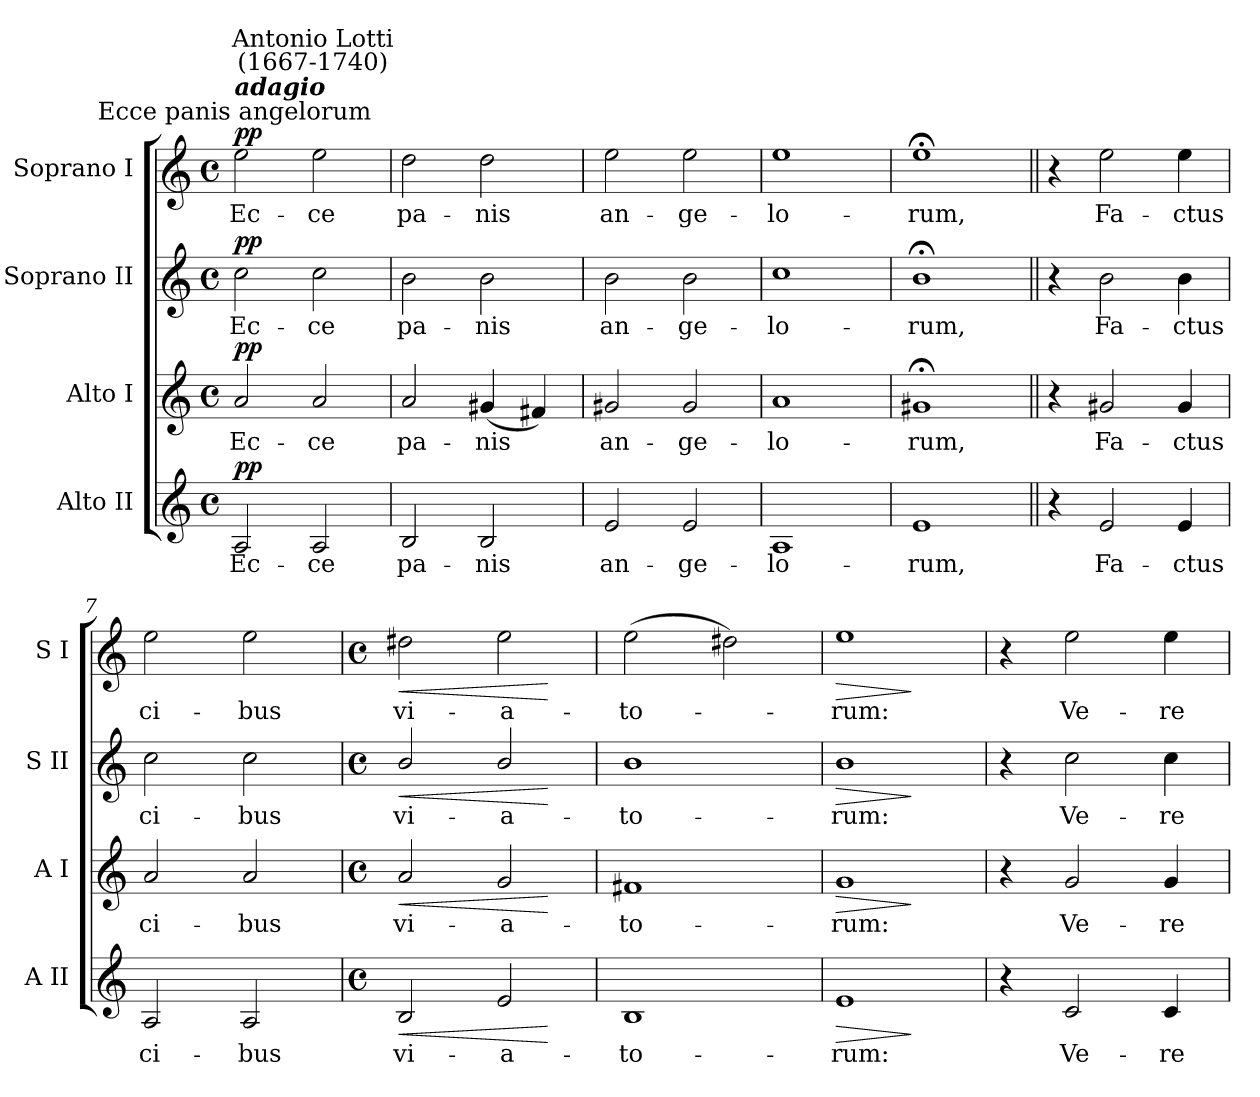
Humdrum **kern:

**kern	**text	**dynam	**kern	**text	**dynam	**kern	**text	**dynam	**kern	**text	**dynam
*part4	*part4	*part4	*part3	*part3	*part3	*part2	*part2	*part2	*part1	*part1	*part1
*staff4	*staff4	*staff4	*staff3	*staff3	*staff3	*staff2	*staff2	*staff2	*staff1	*staff1	*staff1
*I"Alto II	*	*	*I"Alto I	*	*	*I"Soprano II	*	*	*I"Soprano I	*	*
*I'A II	*	*	*I'A I	*	*	*I'S II	*	*	*I'S I	*	*
*clefG2	*	*	*clefG2	*	*	*clefG2	*	*	*clefG2	*	*
*k[]	*	*	*k[]	*	*	*k[]	*	*	*k[]	*	*
*C:	*	*	*C:	*	*	*C:	*	*	*C:	*	*
*M4/4	*	*	*M4/4	*	*	*M4/4	*	*	*M4/4	*	*
*met(c)	*	*	*met(c)	*	*	*met(c)	*	*	*met(c)	*	*
=1	=1	=1	=1	=1	=1	=1	=1	=1	=1	=1	=1
!	!	!	!	!	!	!	!	!	!LO:TX:a:cj:t=Ecce panis angelorum	!	!
!	!	!	!	!	!	!	!	!	!LO:TX:a:Bi:t=adagio	!	!
!	!LO:LY:b	!LO:DY:b	!	!LO:LY:b	!LO:DY:b	!	!LO:LY:b	!LO:DY:b	!	!LO:LY:b	!LO:DY:b
2A	Ec-	pp	2a	Ec-	pp	2cc	Ec-	pp	2ee	Ec-	pp
!	!	!	!	!	!	!	!	!	!LO:TX:a:cj:t=Antonio Lotti\n(1667-1740)	!	!
!	!LO:LY:b	!	!	!LO:LY:b	!	!	!LO:LY:b	!	!	!LO:LY:b	!
2A	-ce	.	2a	-ce	.	2cc	-ce	.	2ee	-ce	.
=2	=2	=2	=2	=2	=2	=2	=2	=2	=2	=2	=2
!	!LO:LY:b	!	!	!LO:LY:b	!	!	!LO:LY:b	!	!	!LO:LY:b	!
2B	pa-	.	2a	pa-	.	2b	pa-	.	2dd	pa-	.
!	!LO:LY:b	!	!	!LO:LY:b	!	!	!LO:LY:b	!	!	!LO:LY:b	!
2B	-nis	.	(<4g#X	-nis	.	2b	-nis	.	2dd	-nis	.
.	.	.	4f#X)	.	.	.	.	.	.	.	.
=3	=3	=3	=3	=3	=3	=3	=3	=3	=3	=3	=3
!	!LO:LY:b	!	!	!LO:LY:b	!	!	!LO:LY:b	!	!	!LO:LY:b	!
2e	an-	.	2g#X	an-	.	2b	an-	.	2ee	an-	.
!	!LO:LY:b	!	!	!LO:LY:b	!	!	!LO:LY:b	!	!	!LO:LY:b	!
2e	-ge-	.	2g#	-ge-	.	2b	-ge-	.	2ee	-ge-	.
=4	=4	=4	=4	=4	=4	=4	=4	=4	=4	=4	=4
!	!LO:LY:b	!	!	!LO:LY:b	!	!	!LO:LY:b	!	!	!LO:LY:b	!
1A	-lo-	.	1a	-lo-	.	1cc	-lo-	.	1ee	-lo-	.
=5	=5	=5	=5	=5	=5	=5	=5	=5	=5	=5	=5
!	!LO:LY:b	!	!	!LO:LY:b	!	!	!LO:LY:b	!	!	!LO:LY:b	!
1e	-rum,	.	1g#X;<	-rum,	.	1b;<	-rum,	.	1ee;<	-rum,	.
=6||	=6||	=6||	=6||	=6||	=6||	=6||	=6||	=6||	=6||	=6||	=6||
4r	.	.	4r	.	.	4r	.	.	4r	.	.
!	!LO:LY:b	!	!	!LO:LY:b	!	!	!LO:LY:b	!	!	!LO:LY:b	!
2e	Fa-	.	2g#X	Fa-	.	2b	Fa-	.	2ee	Fa-	.
!	!LO:LY:b	!	!	!LO:LY:b	!	!	!LO:LY:b	!	!	!LO:LY:b	!
4e	-ctus	.	4g#	-ctus	.	4b	-ctus	.	4ee	-ctus	.
=7	=7	=7	=7	=7	=7	=7	=7	=7	=7	=7	=7
!	!LO:LY:b	!	!	!LO:LY:b	!	!	!LO:LY:b	!	!	!LO:LY:b	!
2A	ci-	.	2a	ci-	.	2cc	ci-	.	2ee	ci-	.
!	!LO:LY:b	!	!	!LO:LY:b	!	!	!LO:LY:b	!	!	!LO:LY:b	!
2A	-bus	.	2a	-bus	.	2cc	-bus	.	2ee	-bus	.
!!LO:LB:g=z
=8	=8	=8	=8	=8	=8	=8	=8	=8	=8	=8	=8
*M4/4	*	*	*M4/4	*	*	*M4/4	*	*	*M4/4	*	*
*met(c)	*	*	*met(c)	*	*	*met(c)	*	*	*met(c)	*	*
!	!LO:LY:b	!LO:HP:b	!	!LO:LY:b	!LO:HP:b	!	!LO:LY:b	!LO:HP:b	!	!LO:LY:b	!LO:HP:b
2B	vi-	<	2a	vi-	<	2b/	vi-	<	2dd#X	vi-	<
!	!LO:LY:b	!	!	!LO:LY:b	!	!	!LO:LY:b	!	!	!LO:LY:b	!
2e	-a-	.	2g	-a-	.	2b/	-a-	.	2ee	-a-	.
.	.	[	.	.	[	.	.	[	.	.	[
=9	=9	=9	=9	=9	=9	=9	=9	=9	=9	=9	=9
!	!LO:LY:b	!	!	!LO:LY:b	!	!	!LO:LY:b	!	!	!LO:LY:b	!
1B	-to-	.	1f#X	-to-	.	1b	-to-	.	(>2ee	-to-	.
.	.	.	.	.	.	.	.	.	2dd#X)	.	.
=10	=10	=10	=10	=10	=10	=10	=10	=10	=10	=10	=10
!	!LO:LY:b	!LO:HP:b	!	!LO:LY:b	!LO:HP:b	!	!LO:LY:b	!LO:HP:b	!	!LO:LY:b	!LO:HP:b
1e	-rum:	>	1g	-rum:	>	1b	-rum:	>	1ee	rum:	>
.	.	]	.	.	]	.	.	]	.	.	]
=11	=11	=11	=11	=11	=11	=11	=11	=11	=11	=11	=11
4r	.	.	4r	.	.	4r	.	.	4r	.	.
!	!LO:LY:b	!	!	!LO:LY:b	!	!	!LO:LY:b	!	!	!LO:LY:b	!
2c	Ve-	.	2g	Ve-	.	2cc	Ve-	.	2ee	Ve-	.
!	!LO:LY:b	!	!	!LO:LY:b	!	!	!LO:LY:b	!	!	!LO:LY:b	!
4c	-re	.	4g	-re	.	4cc	-re	.	4ee	-re	.
=	=	=	=	=	=	=	=	=	=	=	=
*-	*-	*-	*-	*-	*-	*-	*-	*-	*-	*-	*-
